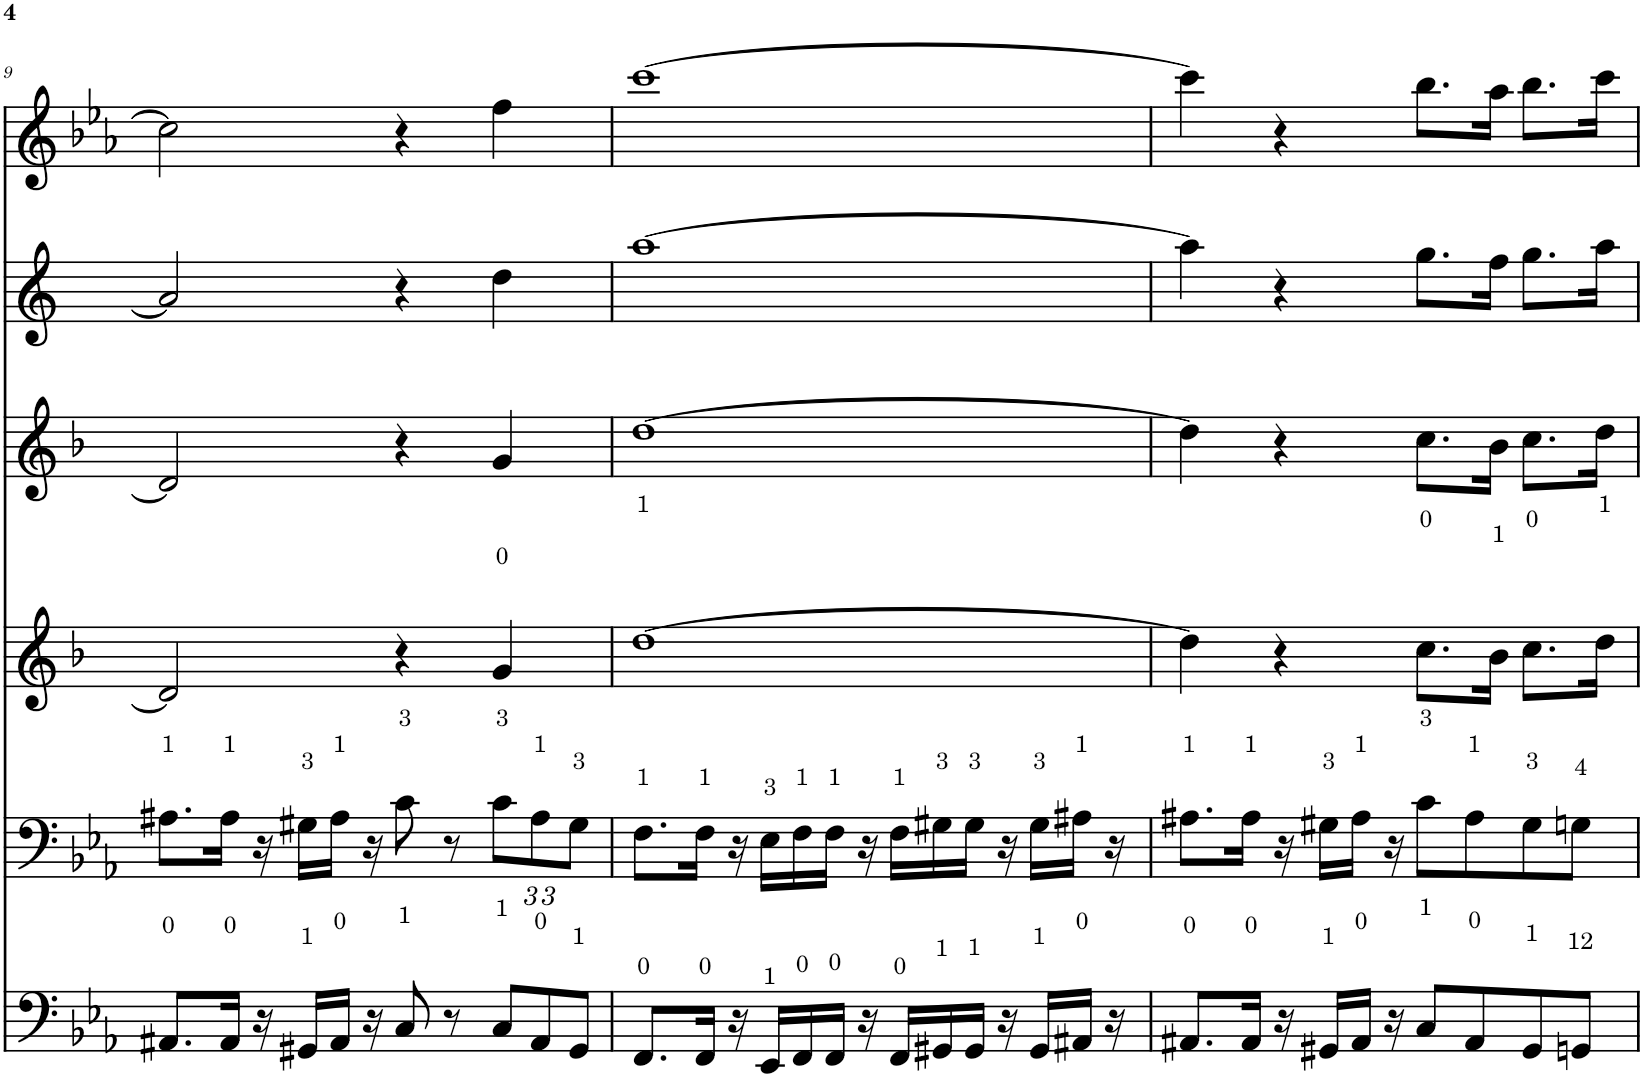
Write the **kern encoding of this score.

**kern	**kern	**kern	**kern	**kern	**kern
*part6	*part5	*part4	*part3	*part2	*part1
*staff6	*staff5	*staff4	*staff3	*staff2	*staff1
*I"Tuba	*I"Trombone	*I"Trompete Bb	*I"Saxofone Tenor	*I"Saxofone Alto	*I"Flauta
*I'Tba	*I'Trb	*I'Tpt	*	*	*I'Fl
!!LO:PB:g=z
*clefF4	*clefF4	*clefG2	*clefG2	*clefG2	*clefG2
*	*	*Trd1c2	*Trd8c14	*Trd5c9	*
*k[b-e-a-]	*k[b-e-a-]	*k[b-]	*k[b-]	*k[]	*k[b-e-a-]
*M4/4	*M4/4	*M4/4	*M4/4	*M4/4	*M4/4
=9	=9	=9	=9	=9	=9
8.AA#X/L	8.A#X\L	2d/]	2d/]	2a/]	2cc\]
16AA#/Jk	16A#\Jk	.	.	.	.
16r	16r	.	.	.	.
16GG#X/LL	16G#X\LL	.	.	.	.
16AA#/JJ	16A#\JJ	.	.	.	.
16r	16r	.	.	.	.
8C/	8c\	4r	4r	4r	4r
8r	8r	.	.	.	.
*Xbrackettup	*Xbrackettup	*	*	*	*
12C/L	12c\L	4g/	4g/	4dd\	4ff\
12AA#/	12A#\	.	.	.	.
12GG#/J	12G#\J	.	.	.	.
=10	=10	=10	=10	=10	=10
8.FF/L	8.F\L	[1dd	[1dd	[1aa	[1ccc
16FF/Jk	16F\Jk	.	.	.	.
16r	16r	.	.	.	.
16EE-/LL	16E-\LL	.	.	.	.
16FF/	16F\	.	.	.	.
16FF/JJ	16F\JJ	.	.	.	.
16r	16r	.	.	.	.
16FF/LL	16F\LL	.	.	.	.
16GG#X/	16G#X\	.	.	.	.
16GG#/JJ	16G#\JJ	.	.	.	.
16r	16r	.	.	.	.
16GG#/LL	16G#\LL	.	.	.	.
16AA#X/JJ	16A#X\JJ	.	.	.	.
16r	16r	.	.	.	.
=11	=11	=11	=11	=11	=11
8.AA#X/L	8.A#X\L	4dd\]	4dd\]	4aa\]	4ccc\]
16AA#/Jk	16A#\Jk	.	.	.	.
16r	16r	4r	4r	4r	4r
16GG#X/LL	16G#X\LL	.	.	.	.
16AA#/JJ	16A#\JJ	.	.	.	.
16r	16r	.	.	.	.
8C/L	8c\L	8.cc\L	8.cc\L	8.gg\L	8.bb-\L
8AA#/	8A#\	.	.	.	.
.	.	16b-\Jk	16b-\Jk	16ff\Jk	16aa-\Jk
8GG#/	8G#\	8.cc\L	8.cc\L	8.gg\L	8.bb-\L
8GGn/J	8Gn\J	.	.	.	.
.	.	16dd\Jk	16dd\Jk	16aa\Jk	16ccc\Jk
=	=	=	=	=	=
*-	*-	*-	*-	*-	*-
